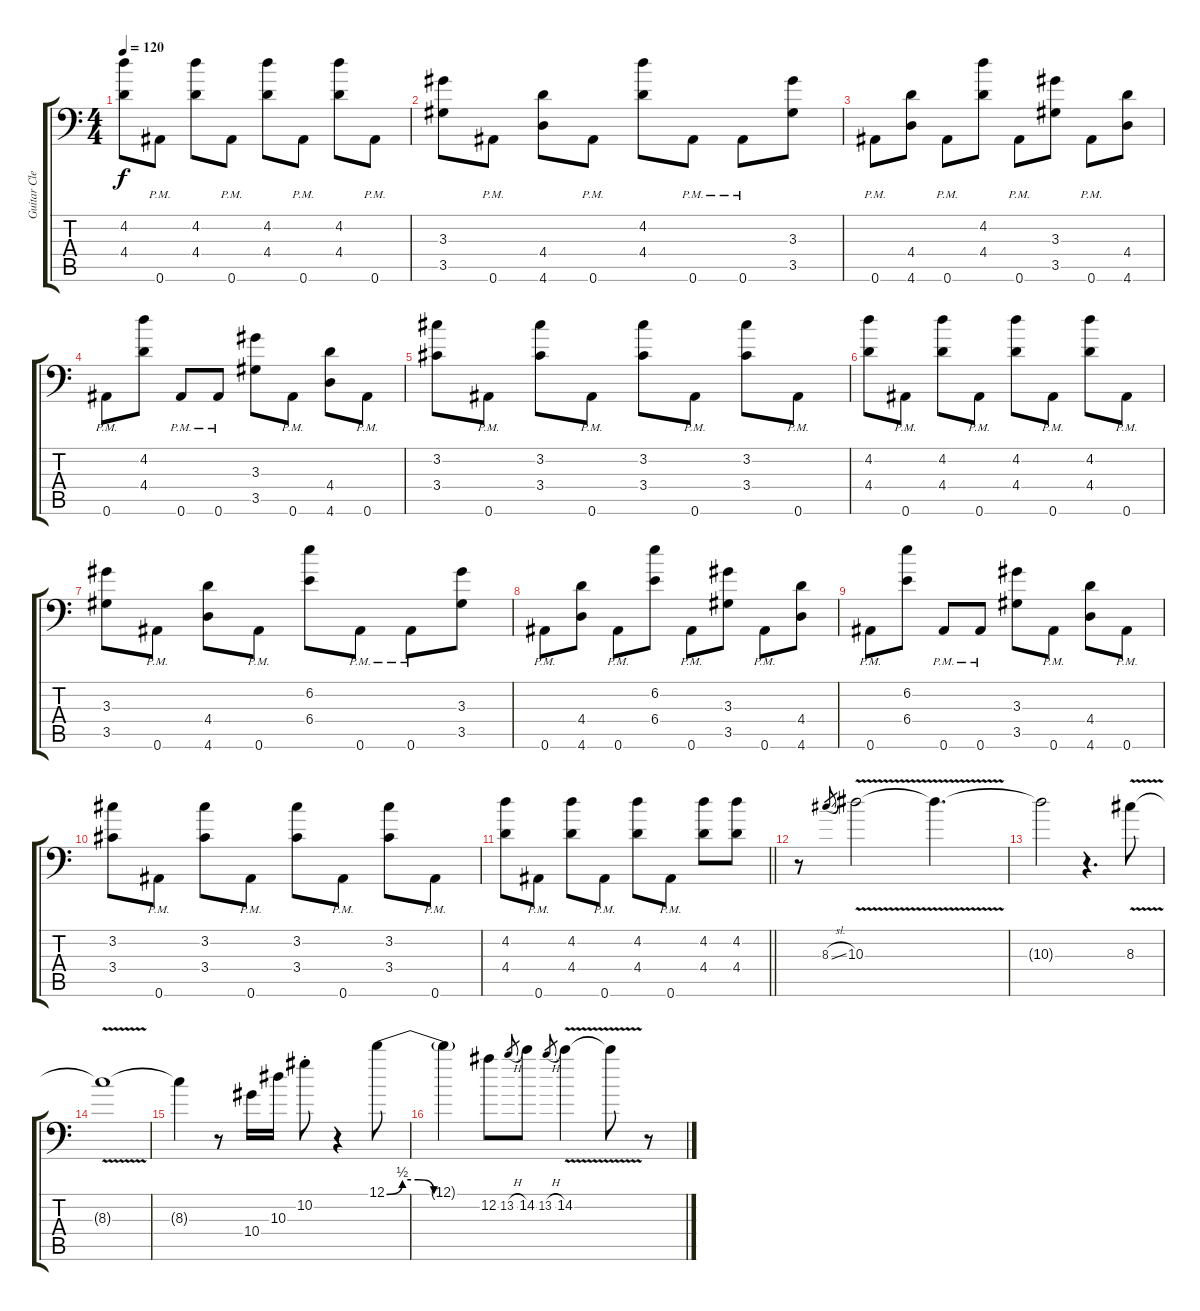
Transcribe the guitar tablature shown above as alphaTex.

\track ("Guitar Clean" "Guitar Cle") {instrument electricguitarclean}
\staff {score tabs}
\tuning (D4 Bb3 F3 Bb2 F2 Bb1) {hide}
\ts (4 4)
\tempo 120
\clef f4
\ks c
(4.2 4.4).8{dy f} 0.6{pm}.8 (4.2 4.4).8 0.6{pm}.8 (4.2 4.4).8 0.6{pm}.8 (4.2 4.4).8 0.6{pm}.8 |
(3.3 3.5).8 0.6{pm}.8 (4.4 4.6).8 0.6{pm}.8 (4.2 4.4).8 0.6{pm}.8 0.6{pm}.8 (3.3 3.5).8 |
0.6{pm}.8 (4.4 4.6).8 0.6{pm}.8 (4.2 4.4).8 0.6{pm}.8 (3.3 3.5).8 0.6{pm}.8 (4.4 4.6).8 |
0.6{pm}.8 (4.2 4.4).8 0.6{pm}.8 0.6{pm}.8 (3.3 3.5).8 0.6{pm}.8 (4.4 4.6).8 0.6{pm}.8 |
(3.2 3.4).8 0.6{pm}.8 (3.2 3.4).8 0.6{pm}.8 (3.2 3.4).8 0.6{pm}.8 (3.2 3.4).8 0.6{pm}.8 |
(4.2 4.4).8 0.6{pm}.8 (4.2 4.4).8 0.6{pm}.8 (4.2 4.4).8 0.6{pm}.8 (4.2 4.4).8 0.6{pm}.8 |
(3.3 3.5).8 0.6{pm}.8 (4.4 4.6).8 0.6{pm}.8 (6.2 6.4).8 0.6{pm}.8 0.6{pm}.8 (3.3 3.5).8 |
0.6{pm}.8 (4.4 4.6).8 0.6{pm}.8 (6.2 6.4).8 0.6{pm}.8 (3.3 3.5).8 0.6{pm}.8 (4.4 4.6).8 |
0.6{pm}.8 (6.2 6.4).8 0.6{pm}.8 0.6{pm}.8 (3.3 3.5).8 0.6{pm}.8 (4.4 4.6).8 0.6{pm}.8 |
(3.2 3.4).8 0.6{pm}.8 (3.2 3.4).8 0.6{pm}.8 (3.2 3.4).8 0.6{pm}.8 (3.2 3.4).8 0.6{pm}.8 |
\barLineRight lightlight
(4.2 4.4).8 0.6{pm}.8 (4.2 4.4).8 0.6{pm}.8 (4.2 4.4).8 0.6{pm}.8 (4.2 4.4).8 (4.2 4.4).8 |
r.8 8.3{sl}.8{gr} 10.3{v}.2 10.3{t}.4{d} |
10.3{t}.2 r.4{d} 8.3{v}.8 |
8.3{t}.1 |
8.3{t}.4 r.8 10.4.16 10.3.16 10.2{st}.8 r.4 12.1{be (custom 0 0 10 2 20 2 30 0 60 0)}.8 |
12.1{t}.4 12.2.8 13.2{h}.8{gr} 14.2.8 13.2{h}.8{gr} 14.2{v}.4 14.2{t}.8 r.8
